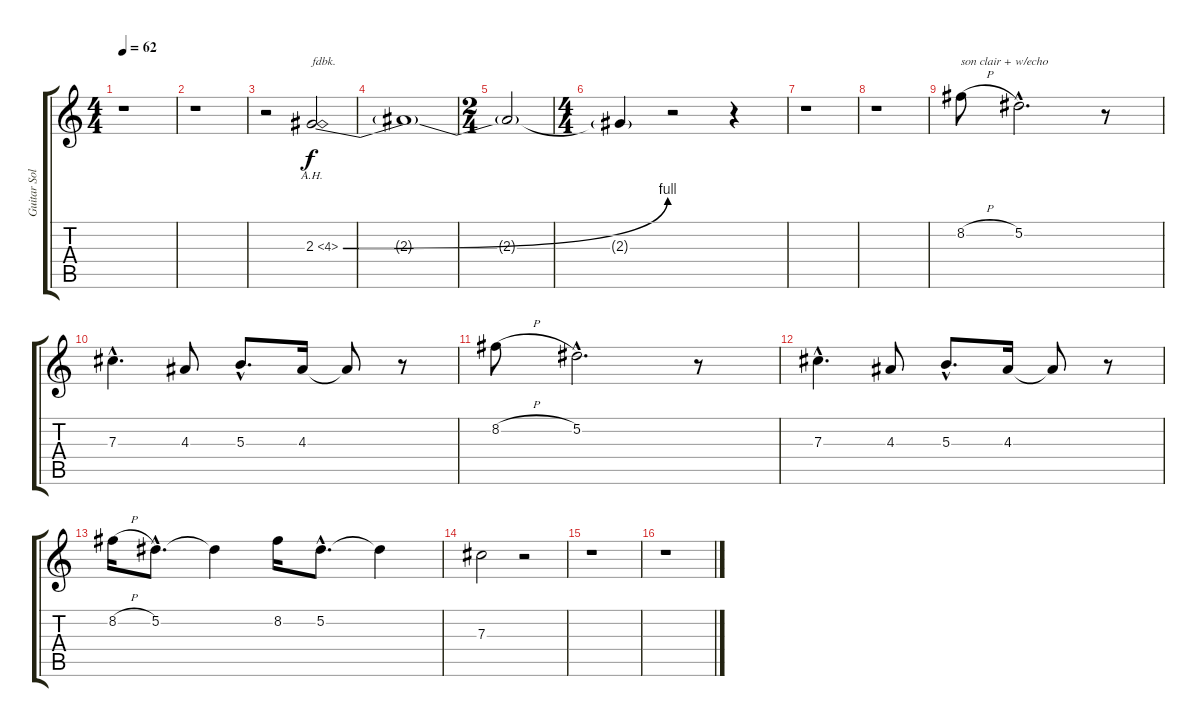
\track ("Guitar Solo" "Guitar Sol") {instrument overdrivenguitar}
\staff {score tabs}
\tuning (Eb4 Bb3 Gb3 Db3 Ab2 Eb2) {hide}
\ts (4 4)
\tempo 62
\clef g2
\ks c
r.1{dy f instrument overdrivenguitar} |
r.1 |
r.2 2.3{be (bend 0 0 60 4) ah 2}.2{txt "fdbk."} |
2.3{t}.1 |
\ts (2 4)
2.3{t}.2 |
\ts (4 4)
2.3{t}.4 r.2 r.4 |
r.1 |
r.1 |
8.2{h}.8{txt "son clair + w/echo"} 5.2{hac}.2{d} r.8 |
7.3{hac}.4{d} 4.3.8 5.3{hac}.8{d} 4.3.16 4.3{t}.8 r.8 |
8.2{h}.8 5.2{hac}.2{d} r.8 |
7.3{hac}.4{d} 4.3.8 5.3{hac}.8{d} 4.3.16 4.3{t}.8 r.8 |
8.2{h}.16 5.2{hac}.8{d} 5.2{t}.4 8.2.16 5.2{hac}.8{d} 5.2{t}.4 |
7.3.2 r.2 |
r.1 |
r.1
